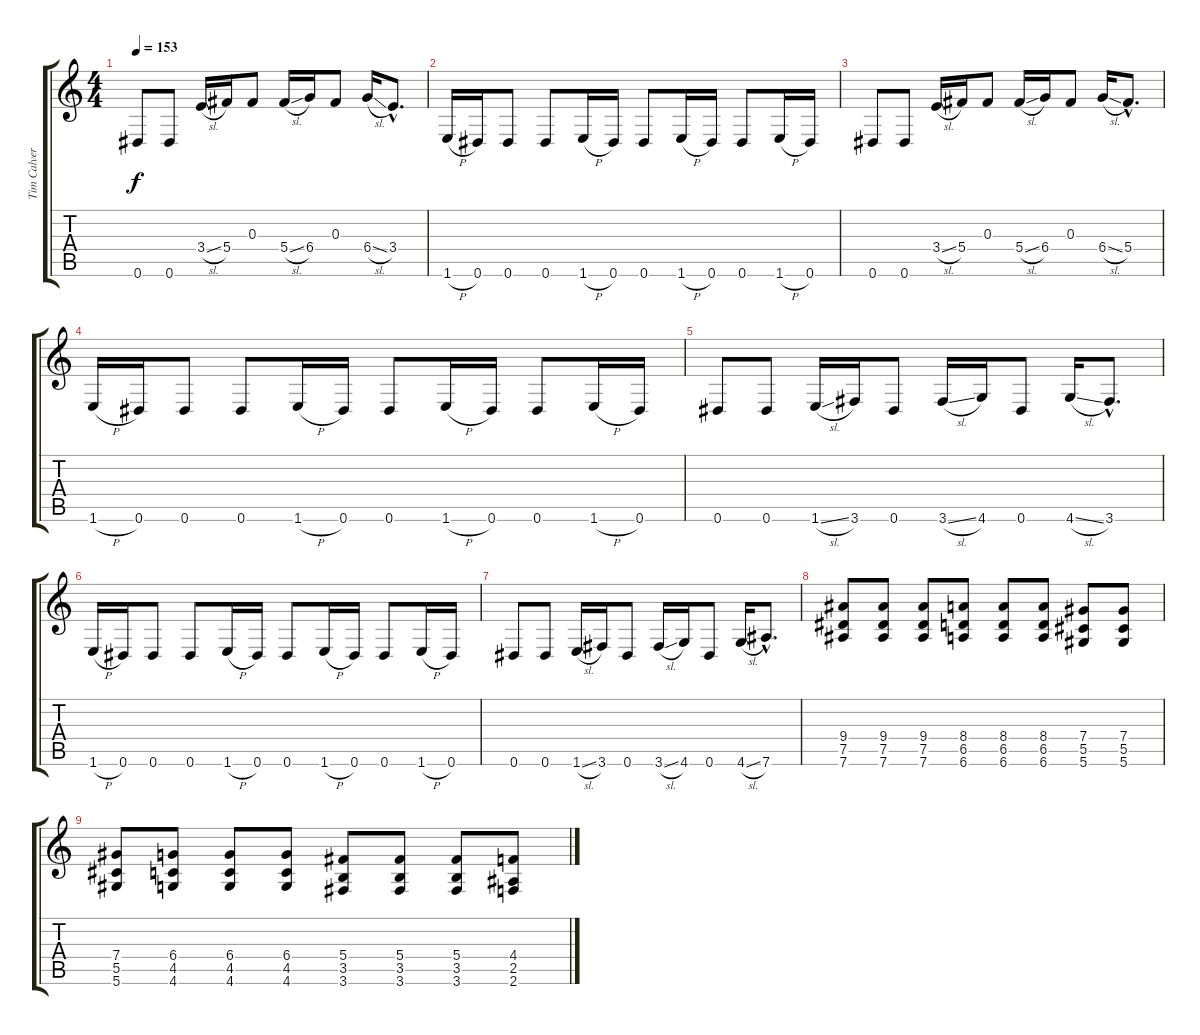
\track ("Tim Calvert" "Tim Calver") {instrument distortionguitar}
\staff {score tabs}
\tuning (Eb4 Bb3 Gb3 Db3 Ab2 Eb2) {hide}
\ts (4 4)
\tempo 153
\clef g2
\ks c
0.6.8{dy f} 0.6.8 3.4{sl}.16 5.4.16 0.3.8 5.4{sl}.16 6.4.16 0.3.8 6.4{sl}.16 3.4{hac}.8{d} |
1.6{h}.16 0.6.16 0.6.8 0.6.8 1.6{h}.16 0.6.16 0.6.8 1.6{h}.16 0.6.16 0.6.8 1.6{h}.16 0.6.16 |
0.6.8 0.6.8 3.4{sl}.16 5.4.16 0.3.8 5.4{sl}.16 6.4.16 0.3.8 6.4{sl}.16 5.4{hac}.8{d} |
1.6{h}.16 0.6.16 0.6.8 0.6.8 1.6{h}.16 0.6.16 0.6.8 1.6{h}.16 0.6.16 0.6.8 1.6{h}.16 0.6.16 |
0.6.8 0.6.8 1.6{sl}.16 3.6.16 0.6.8 3.6{sl}.16 4.6.16 0.6.8 4.6{sl}.16 3.6{hac}.8{d} |
1.6{h}.16 0.6.16 0.6.8 0.6.8 1.6{h}.16 0.6.16 0.6.8 1.6{h}.16 0.6.16 0.6.8 1.6{h}.16 0.6.16 |
0.6.8 0.6.8 1.6{sl}.16 3.6.16 0.6.8 3.6{sl}.16 4.6.16 0.6.8 4.6{sl}.16 7.6{hac}.8{d} |
(9.4 7.5 7.6).8 (9.4 7.5 7.6).8 (9.4 7.5 7.6).8 (8.4 6.5 6.6).8 (8.4 6.5 6.6).8 (8.4 6.5 6.6).8 (7.4 5.5 5.6).8 (7.4 5.5 5.6).8 |
(7.4 5.5 5.6).8 (6.4 4.5 4.6).8 (6.4 4.5 4.6).8 (6.4 4.5 4.6).8 (5.4 3.5 3.6).8 (5.4 3.5 3.6).8 (5.4 3.5 3.6).8 (4.4 2.5 2.6).8
